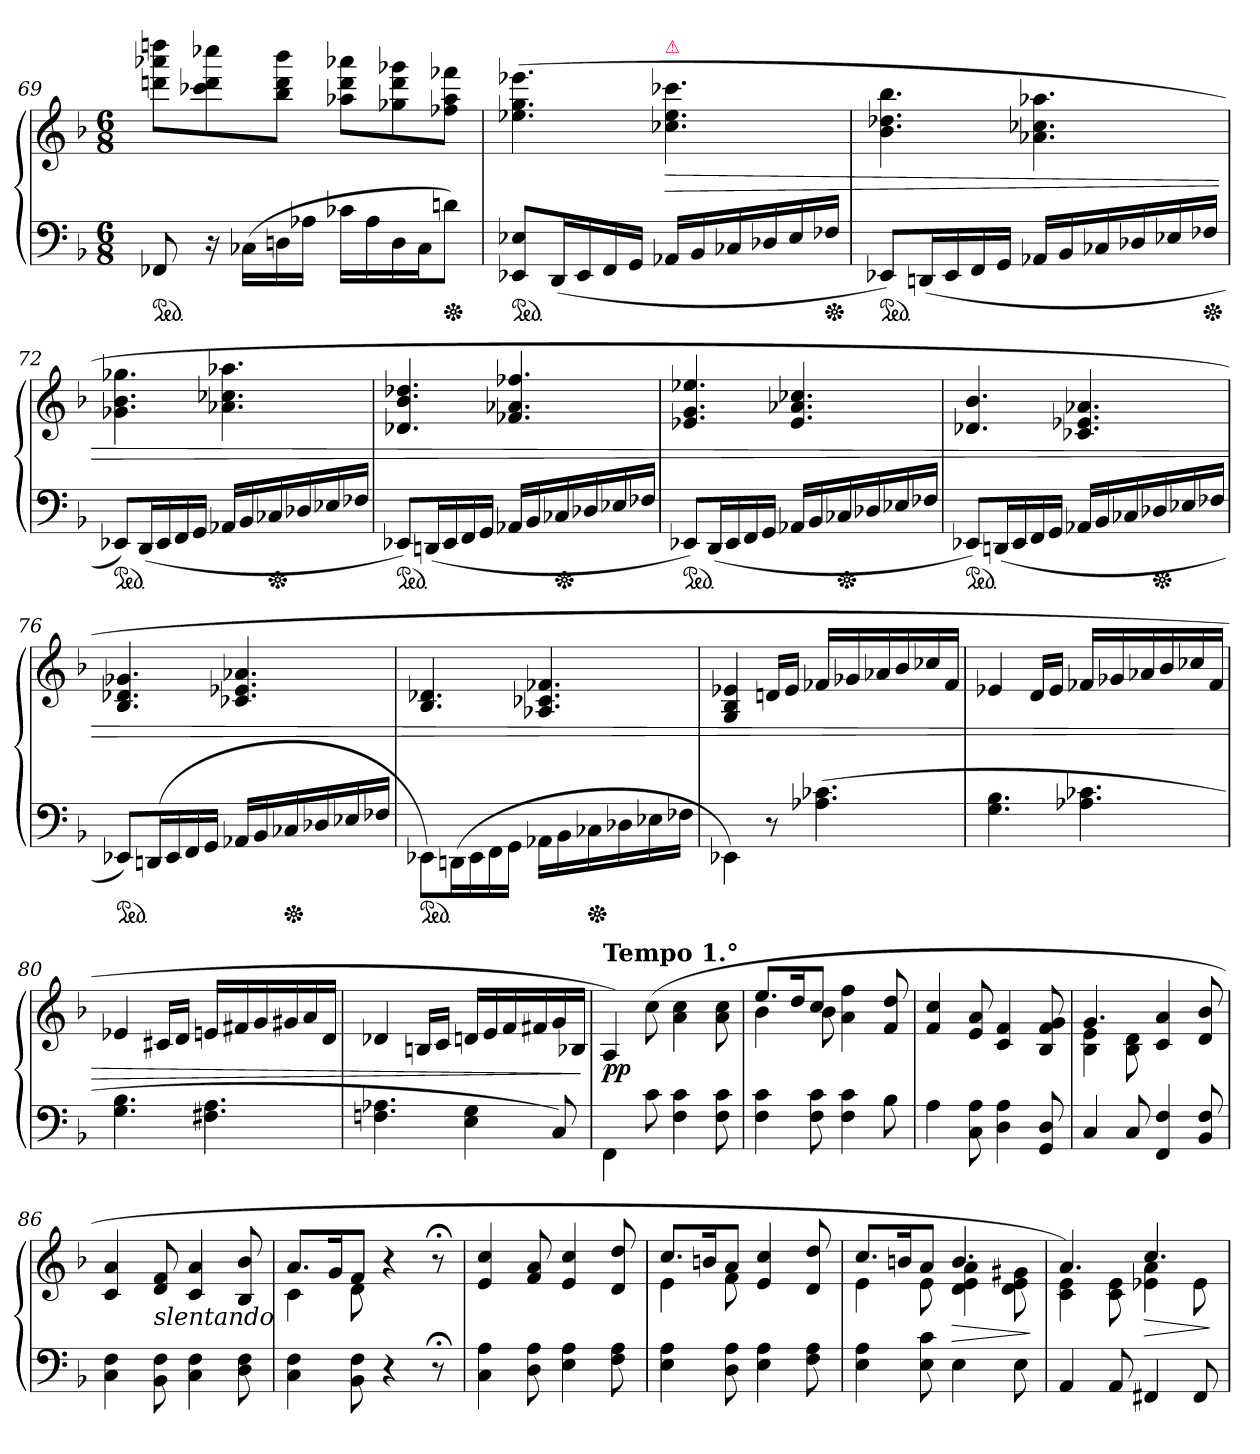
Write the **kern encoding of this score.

**kern	**kern	**dynam
*part1	*part1	*part1
*staff2	*staff1	*staff1/2
*clefF4	*clefG2	*
*k[b-]	*k[b-]	*
*M6/8	*M6/8	*
*ped	*	*
=69	=69	=69
8FF-X	8dddn 8aaa-X 8ddddnL	.
16r	8ccc-X 8ddd 8cccc-X	.
(16C-XLL	.	.
16Dn	8bb- 8ddd 8bbb-J	.
16A-XJJ	.	.
16c-XLL	8aa-X 8ddd 8aaa-XL	.
16A-	.	.
16D	8gg-X 8ddd 8ggg-X	.
16C-J	.	.
*Xped	*	*
8dnJ)	8ff-X 8aa- 8fff-XJ	.
=70	=70	=70
*ped	*	*
8EE-X 8E-XL	(>4.ee-X 4.gg 4.eee-X	.
(16DDL	.	.
16EE-	.	.
16FF	.	.
16GGJJ	.	.
!	!LO:TX:a:color=crimson:t=⚠	!
16AA-XLL	4.cc-X 4.ee- 4.ccc-X	>
16BB-	.	.
16C-X	.	.
16D-X	.	.
16E-	.	.
*Xped	*	*
16F-XJJ	.	.
=71	=71	=71
*ped	*	*
8EE-XL)	4.b- 4.dd-X 4.bb-	.
(16DDnL	.	.
16EE-	.	.
16FF	.	.
16GGJJ	.	.
16AA-XLL	4.a-X 4.cc-X 4.aa-X	.
16BB-	.	.
16C-X	.	.
16D-X	.	.
16E-X	.	.
*Xped	*	*
16F-XJJ	.	.
=72	=72	=72
*ped	*	*
8EE-XL)	4.g-X 4.b- 4.gg-X	.
(16DDL	.	.
16EE-	.	.
16FF	.	.
16GGJJ	.	.
16AA-XLL	4.a-X 4.cc-X 4.aa-X	.
16BB-	.	.
*Xped	*	*
16C-X	.	.
16D-X	.	.
16E-X	.	.
16F-XJJ	.	.
=73	=73	=73
*ped	*	*
8EE-XL)	4.d-X 4.b- 4.dd-X	.
(16DDnL	.	.
16EE-	.	.
16FF	.	.
16GGJJ	.	.
16AA-XLL	4.f-X/ 4.a-X/ 4.ff-X/	.
16BB-	.	.
*Xped	*	*
16C-X	.	.
16D-X	.	.
16E-X	.	.
16F-XJJ	.	.
=74	=74	=74
*ped	*	*
8EE-XL)	4.e-X 4.g 4.ee-X	.
(16DDL	.	.
16EE-	.	.
16FF	.	.
16GGJJ	.	.
16AA-XLL	4.e- 4.a-X 4.cc-X	.
16BB-	.	.
*Xped	*	*
16C-X	.	.
16D-X	.	.
16E-X	.	.
16F-XJJ	.	.
=75	=75	=75
*ped	*	*
8EE-XL)	4.d-X 4.b-	.
(16DDnL	.	.
16EE-	.	.
16FF	.	.
16GGJJ	.	.
16AA-XLL	4.c-X 4.e-X 4.a-X	.
16BB-	.	.
16C-X	.	.
*Xped	*	*
16D-X	.	.
16E-X	.	.
16F-XJJ	.	.
=76	=76	=76
*ped	*	*
8EE-XL)	4.B- 4.d-X 4.g-X	.
(<16DDnL	.	.
16EE-	.	.
16FF	.	.
16GGJJ	.	.
16AA-XLL	4.c-X 4.e-X 4.a-X	.
16BB-	.	.
*Xped	*	*
16C-X	.	.
16D-X	.	.
16E-X	.	.
16F-XJJ	.	.
=77	=77	=77
*ped	*	*
8EE-X\L)	4.B- 4.d-X	.
(<16DDn\L	.	.
16EE-\	.	.
16FF\	.	.
16GG\JJ	.	.
16AA-X\LL	4.A-X 4.c-X 4.f-X	.
16BB-	.	.
*Xped	*	*
16C-X	.	.
16D-X	.	.
16E-X	.	.
16F-XJJ	.	.
=78	=78	=78
4EE-X\)	4G/ 4B-/ 4e-X/	.
8r	16dnLL	.
.	16e-JJ	.
(>4.A-X 4.c-X	16f-XLL	.
.	16g-X	.
.	16a-X	.
.	16b-	.
.	16cc-X	.
.	16f-JJ	.
=79	=79	=79
4.G 4.B-	4e-X	.
.	16dLL	.
.	16e-JJ	.
4.A-X 4.c-X	16f-XLL	.
.	16g-X	.
.	16a-X	.
.	16b-	.
.	16cc-X	.
.	16f-JJ	.
=80	=80	=80
4.G 4.B-	4e-X	.
.	16c#XLL	.
.	16dJJ	.
4.F#X 4.A	16enLL	.
.	16f#X	.
.	16g	.
.	16g#X	.
.	16a	.
.	16dJJ	.
=81	=81	=81
4.Fn 4.A-X	4d-X	.
.	16BnLL	.
.	16cJJ	.
4E 4G	16dnLL	.
.	16e	.
.	16f	.
.	16f#X	.
8C)	16g	.
.	16B-XJJ	.
.	.	]
=82	=82	=82
!	!LO:TX:a:B:t=Tempo 1.°	!
4FF\	4A/)	pp
8c	(>8cc	.
4F 4c	4a 4cc	.
8F 8c	8a 8cc	.
=83	=83	=83
*	*^	*
4F 4c	8.eeL	4b-	.
.	16ddK	.	.
8F 8c	8ccJ	8b-	.
4F 4c	4a\ 4ff\	4.rFyy	.
8B-	8f 8dd	.	.
*	*v	*v	*
=84	=84	=84
4A	4f 4cc	.
8C 8A	8e 8a	.
4D 4A	4c 4f	.
8GG 8D	8B- 8f 8g	.
=85	=85	=85
*	*^	*
4C	4.g	4B- 4e	.
8C	.	8B- 8d	.
4FF 4F	4c 4a	4.rFyy	.
8BB-/ 8F/	8d 8b-	.	.
*	*v	*v	*
=86	=86	=86
4C 4F	4c 4a	.
!	!LO:TX:b:i:t=slentando	!
8BB- 8F	8d 8f	.
4C 4F	4c 4a	.
8D 8F	8B- 8b-	.
=87	=87	=87
*	*^	*
4C 4F	8.aL	4c	.
.	16gK	.	.
8BB- 8F	8fJ	8d	.
4r	4r	4.rcyy	.
8r;<	8r;<	.	.
*	*v	*v	*
=88	=88	=88
4C 4A	4e 4cc	.
8D 8A	8f 8a	.
4E 4A	4e 4cc	.
8F 8A	8d 8dd	.
=89	=89	=89
*	*^	*
4E 4A	8.ccL	4e	.
.	16bnK	.	.
8D 8A	8aJ	8f	.
4E 4A	4e 4cc	4.rAyy	.
8F 8A	8d 8dd	.	.
=90	=90	=90	=90
4E 4A	8.ccL	4e	.
.	16bnK	.	.
8E 8c	8aJ	8e	.
4E	4.b	4d 4e 4a	>
8E	.	8d 8e 8g#X	.
*	*v	*v	*
.	.	]
=91	=91	=91
*	*^	*
4AA	4.a)	4c 4e	.
8AA	.	8c 8e	.
4FF#X	4.cc	4e-X 4a	>
8FF#	.	8e-	.
*	*v	*v	*
.	.	]
=	=	=
*-	*-	*-
